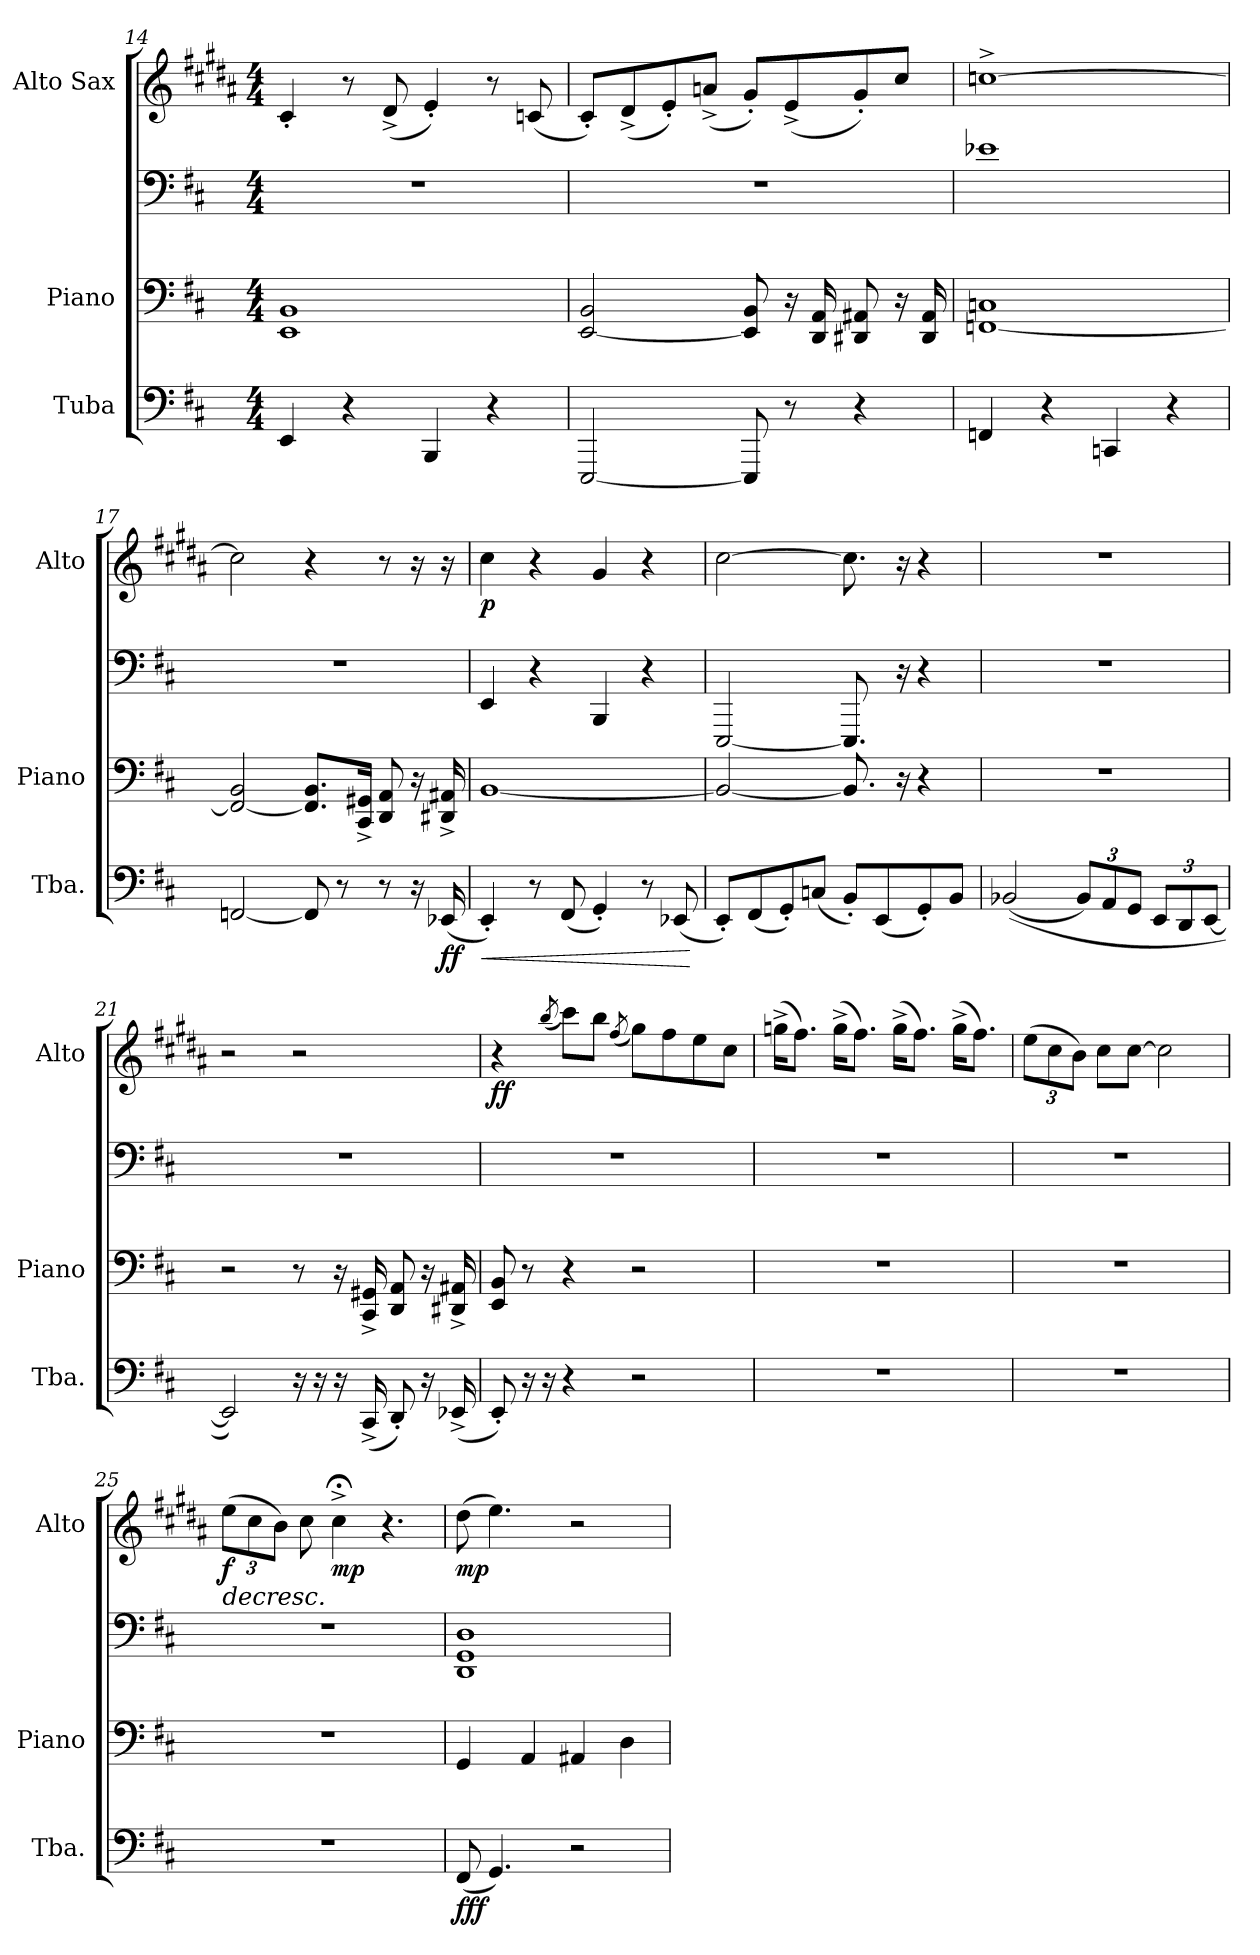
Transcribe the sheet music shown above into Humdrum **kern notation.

**kern	**dynam	**kern	**kern	**dynam	**kern	**dynam
*part3	*part3	*part2	*part2	*part2	*part1	*part1
*staff4	*staff4	*staff3	*staff2	*staff2/3	*staff1	*staff1
*I"Tuba	*	*I"Piano	*	*	*I"Alto Sax	*
*I'Tba.	*	*I'Piano	*	*	*I'Alto	*
*clefF4	*	*clefF4	*clefF4	*	*clefG2	*
*	*	*	*	*	*ITrd5c9	*
*k[f#c#]	*	*k[f#c#]	*k[f#c#]	*	*k[f#c#]	*
*M4/4	*	*M4/4	*M4/4	*	*M4/4	*
=14	=14	=14	=14	=14	=14	=14
4EE/	.	1EE 1BB	1r	.	4E'/	.
4r	.	.	.	.	8r	.
.	.	.	.	.	(8F#^/	.
4BBB/	.	.	.	.	4G'/)	.
4r	.	.	.	.	8r	.
.	.	.	.	.	(8E-X/	.
!!LO:LB:g=z
=15	=15	=15	=15	=15	=15	=15
[2EEE/	.	[2EE/ 2BB/	1r	.	8E'/L)	.
.	.	.	.	.	(8F#^/	.
.	.	.	.	.	8G'/)	.
.	.	.	.	.	(8cn^/J	.
8EEE/]	.	8EE/] 8BB/	.	.	8B'/L)	.
8r	.	16r	.	.	(8G^/	.
.	.	16DD/ 16AA/	.	.	.	.
4r	.	8DD#X/ 8AA#X/	.	.	8B'/)	.
.	.	16r	.	.	8e/J	.
.	.	16DD#/ 16AA#/	.	.	.	.
=16	=16	=16	=16	=16	=16	=16
4FFn/	.	[1FFn 1Cn	1e-X	.	[1e-X^	.
4r	.	.	.	.	.	.
4CCn/	.	.	.	.	.	.
4r	.	.	.	.	.	.
=17	=17	=17	=17	=17	=17	=17
[2FFn/	.	2FF/_ 2BB/	1r	.	2e-\]	.
8FF/]	.	8.FF/] 8.BB/L	.	.	4r	.
8r	.	.	.	.	.	.
.	.	16CC#/^ 16GG#X/^Jk	.	.	.	.
8r	.	8DD/ 8AA/	.	.	8r	.
16r	.	16r	.	.	16r	.
!	!LO:DY:b	!	!	!	!	!
(16EE-X/	ff	16DD#X/^ 16AA#X/^	.	.	16r	.
=18	=18	=18	=18	=18	=18	=18
!	!LO:HP:b	!	!	!	!	!LO:DY:b
4EE'/)	<	[1BB	4EE/	.	4e\	p
8r	.	.	4r	.	4r	.
(8FF#/	.	.	.	.	.	.
4GG'/)	.	.	4BBB/	.	4B/	.
8r	.	.	4r	.	4r	.
(8EE-X/	.	.	.	.	.	.
.	[	.	.	.	.	.
!!LO:PB:g=z
=19	=19	=19	=19	=19	=19	=19
8EE'/L)	.	2BB/_	[2EEE/	.	[2e\	.
(8FF#/	.	.	.	.	.	.
8GG'/)	.	.	.	.	.	.
(8Cn/J	.	.	.	.	.	.
8BB'/L)	.	8.BB/]	8.EEE/]	.	8.e\]	.
(8EE/	.	.	.	.	.	.
.	.	16r	16r	.	16r	.
8GG'/)	.	4r	4r	.	4r	.
8BB/J	.	.	.	.	.	.
=20	=20	=20	=20	=20	=20	=20
((2BB-X/	.	1r	1r	.	1r	.
*Xbrackettup	*	*	*	*	*	*
12BB-/L)	.	.	.	.	.	.
12AA/	.	.	.	.	.	.
12GG/J	.	.	.	.	.	.
12EE/L	.	.	.	.	.	.
12DD/	.	.	.	.	.	.
[12EE/J	.	.	.	.	.	.
=21	=21	=21	=21	=21	=21	=21
2EE/])	.	2r	1r	.	2r	.
16r	.	8r	.	.	2r	.
16r	.	.	.	.	.	.
16r	.	16r	.	.	.	.
(16CC#^/	.	16CC#/^ 16GG#X/^	.	.	.	.
8DD'/)	.	8DD/ 8AA/	.	.	.	.
16r	.	16r	.	.	.	.
(16EE-X^/	.	16DD#X/^ 16AA#X/^	.	.	.	.
!!LO:LB:g=z
=22	=22	=22	=22	=22	=22	=22
!	!	!	!	!	!	!LO:DY:b
8EE'/)	.	8EE/ 8BB/	1r	.	4r	ff
16r	.	8r	.	.	.	.
16r	.	.	.	.	.	.
.	.	.	.	.	(8qdd/	.
4r	.	4r	.	.	8ee\L)	.
.	.	.	.	.	8dd\J	.
.	.	.	.	.	(8qa/	.
2r	.	2r	.	.	8b\L)	.
.	.	.	.	.	8a\	.
.	.	.	.	.	8g\	.
.	.	.	.	.	8e\J	.
=23	=23	=23	=23	=23	=23	=23
1r	.	1r	1r	.	(16b-X^\KL	.
.	.	.	.	.	8.a\J)	.
.	.	.	.	.	(16b-^\KL	.
.	.	.	.	.	8.a\J)	.
.	.	.	.	.	(16b-^\KL	.
.	.	.	.	.	8.a\J)	.
.	.	.	.	.	(16b-^\KL	.
.	.	.	.	.	8.a\J)	.
=24	=24	=24	=24	=24	=24	=24
*	*	*	*	*	*Xbrackettup	*
1r	.	1r	1r	.	(12g\L	.
.	.	.	.	.	12e\	.
.	.	.	.	.	12d\J)	.
.	.	.	.	.	8e\L	.
.	.	.	.	.	[8e\J	.
.	.	.	.	.	2e\]	.
!!LO:LB:g=z
=25	=25	=25	=25	=25	=25	=25
!	!	!	!	!	!	!LO:HP:b
!	!	!	!	!	!	!LO:DY:n=1:b
1r	.	1r	1r	.	(12g\L	> f
.	.	.	.	.	12e\	.
.	.	.	.	.	12d\J)	.
.	.	.	.	.	8e\	.
!	!	!	!	!	!	!LO:DY:n=2:b
.	.	.	.	.	4e;<^\	mp
.	.	.	.	.	4.r	.
.	.	.	.	.	.	]
=26	=26	=26	=26	=26	=26	=26
!	!LO:DY:b	!	!	!LO:DY:b=2	!	!
!	!	!	!	!LO:DY:n=1:b	!	!LO:DY:b
(8FF#/	fff	4GG/	1DD 1GG 1D	mf mf	(8f#\	mp
4.GG/)	.	.	.	.	4.g\)	.
.	.	4AA/	.	.	.	.
2r	.	4AA#X/	.	.	2r	.
.	.	4D\	.	.	.	.
=	=	=	=	=	=	=
*-	*-	*-	*-	*-	*-	*-
